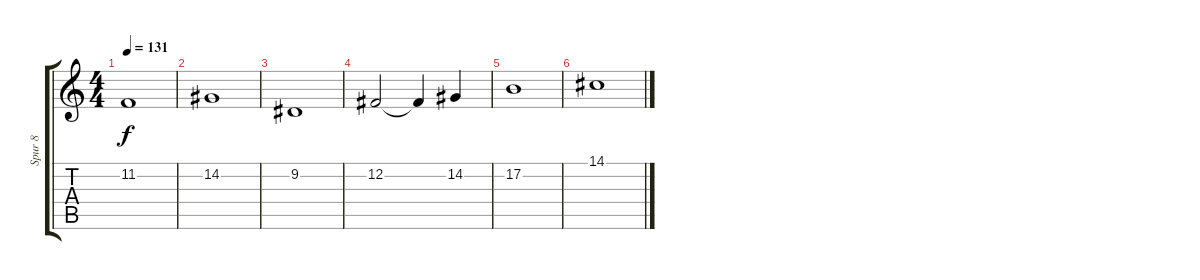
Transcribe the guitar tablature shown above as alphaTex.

\track ("Spur 8" "Spur 8") {instrument stringensemble1}
\staff {score tabs}
\tuning (B3 Gb3 D3 A2 E2 B1) {hide}
\ts (4 4)
\tempo 131
\clef g2
\ks c
11.2.1{dy f} |
14.2.1 |
9.2.1 |
12.2.2 12.2{t}.4 14.2.4 |
17.2.1 |
14.1.1
